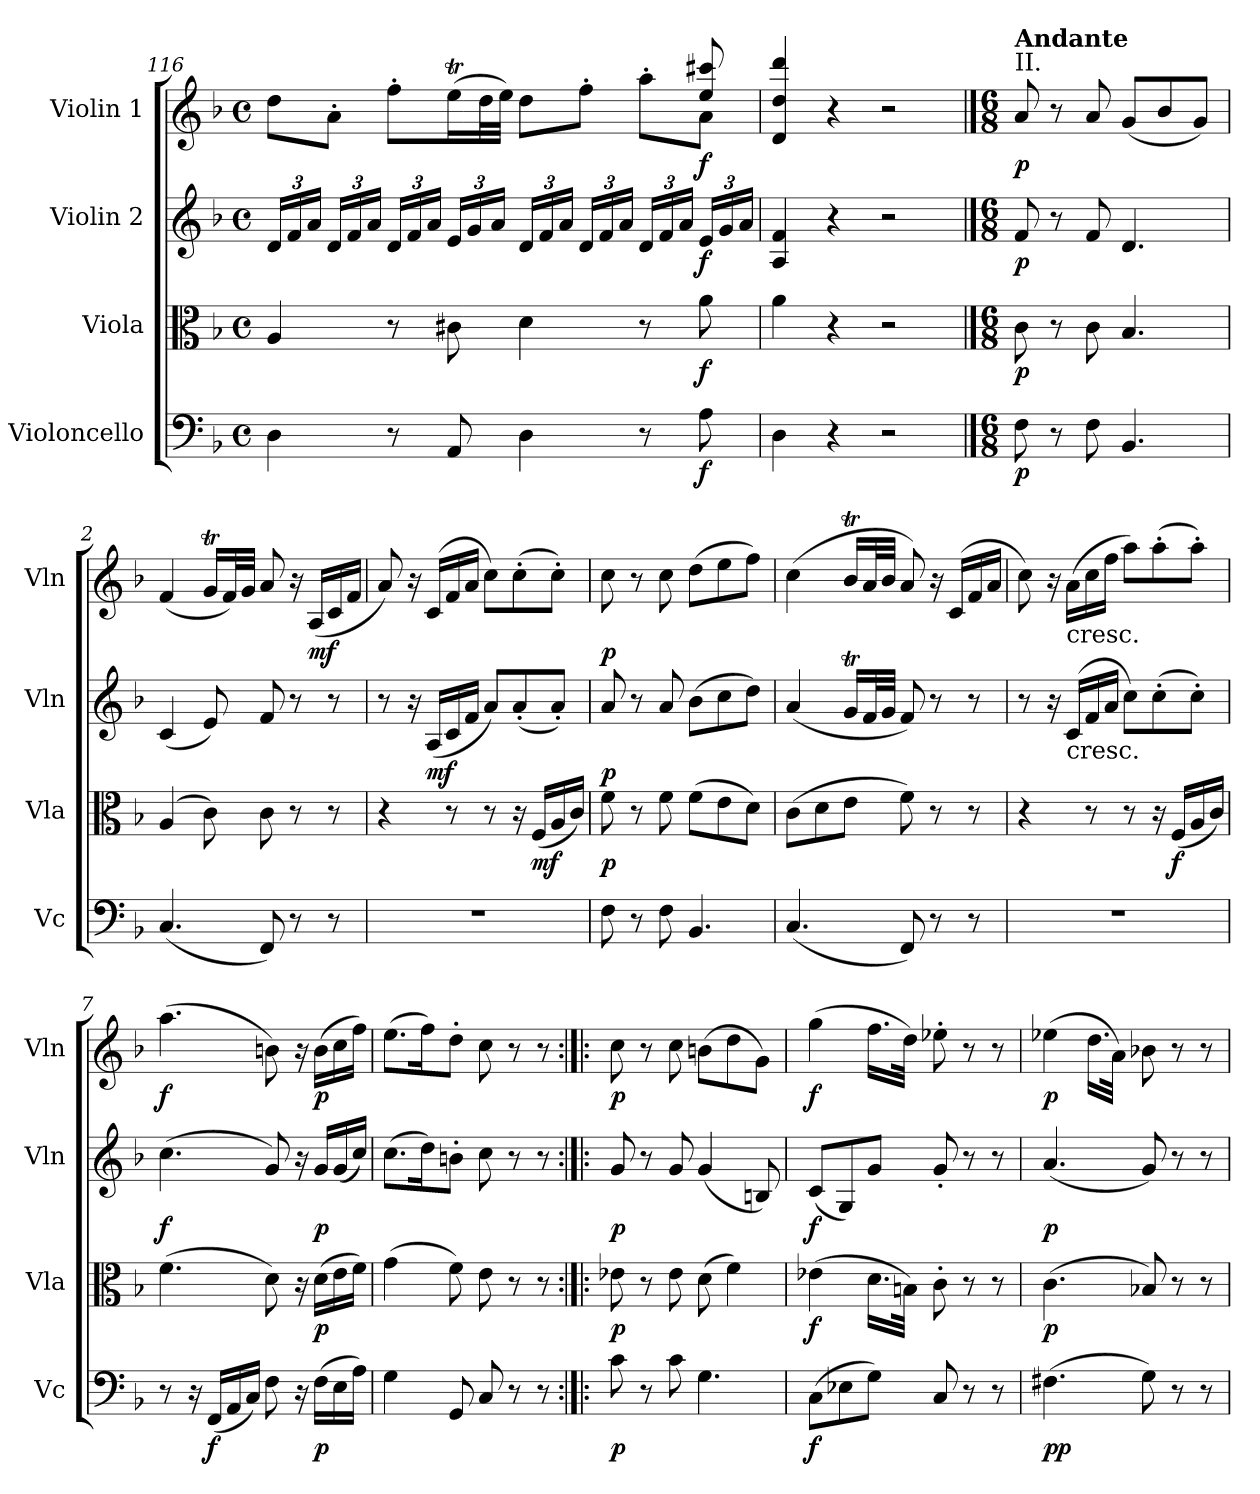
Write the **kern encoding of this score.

**kern	**dynam	**kern	**dynam	**kern	**dynam	**kern	**dynam
*part4	*part4	*part3	*part3	*part2	*part2	*part1	*part1
*staff4	*staff4	*staff3	*staff3	*staff2	*staff2	*staff1	*staff1
*I"Violoncello	*	*I"Viola	*	*I"Violin 2	*	*I"Violin 1	*
*I'Vc	*	*I'Vla	*	*I'Vln	*	*I'Vln	*
*clefF4	*	*clefC3	*	*clefG2	*	*clefG2	*
*k[b-]	*	*k[b-]	*	*k[b-]	*	*k[b-]	*
*M4/4	*	*M4/4	*	*M4/4	*	*M4/4	*
*met(c)	*	*met(c)	*	*met(c)	*	*met(c)	*
*	*	*	*	*Xbrackettup	*	*	*
=116	=116	=116	=116	=116	=116	=116	=116
*	*	*	*	*	*	*^	*
4D\	.	4A/	.	24d/LL	.	8dd\L	2.ryy	.
.	.	.	.	24f/	.	.	.	.
.	.	.	.	24a/JJ	.	.	.	.
.	.	.	.	24d/LL	.	8a'\J	.	.
.	.	.	.	24f/	.	.	.	.
.	.	.	.	24a/JJ	.	.	.	.
8r	.	8r	.	24d/LL	.	8ff'\L	.	.
.	.	.	.	24f/	.	.	.	.
.	.	.	.	24a/JJ	.	.	.	.
8AA/	.	8c#X\	.	24e/LL	.	(>16eet\L	.	.
.	.	.	.	24g/	.	.	.	.
.	.	.	.	.	.	32dd\L	.	.
.	.	.	.	24a/JJ	.	.	.	.
.	.	.	.	.	.	32ee\JJJ)	.	.
4D\	.	4d\	.	24d/LL	.	8dd\L	.	.
.	.	.	.	24f/	.	.	.	.
.	.	.	.	24a/JJ	.	.	.	.
.	.	.	.	24d/LL	.	8ff'\J	.	.
.	.	.	.	24f/	.	.	.	.
.	.	.	.	24a/JJ	.	.	.	.
8r	.	8r	.	24d/LL	.	8ryy	8aa'\L	.
.	.	.	.	24f/	.	.	.	.
.	.	.	.	24a/JJ	.	.	.	.
!	!LO:DY:b	!	!LO:DY:b	!	!LO:DY:b	!	!	!LO:DY:b
8A\	f	8a\	f	24e/LL	f	8ee/ 8ccc#X/	8a\J	f
.	.	.	.	24g/	.	.	.	.
.	.	.	.	24a/JJ	.	.	.	.
*	*	*	*	*	*	*v	*v	*
=117	=117	=117	=117	=117	=117	=117	=117
4D\	.	4a\	.	4A/ 4f/	.	4d/ 4dd/ 4ddd/	.
4r	.	4r	.	4r	.	4r	.
2r	.	2r	.	2r	.	2r	.
==1	==1	==1	==1	==1	==1	==1	==1
*M6/8	*	*M6/8	*	*M6/8	*	*M6/8	*
!	!	!	!	!	!	!LO:TX:a:t=II.	!
!	!	!	!	!	!	!LO:TX:a:B:t=Andante	!
!	!LO:DY:b	!	!LO:DY:b	!	!LO:DY:b	!	!LO:DY:b
8F\	p	8c\	p	8f/	p	8a/	p
8r	.	8r	.	8r	.	8r	.
8F\	.	8c\	.	8f/	.	8a/	.
4.BB-/	.	4.B-/	.	4.d/	.	(<8g/L	.
.	.	.	.	.	.	8b-/	.
.	.	.	.	.	.	8g/J)	.
=2	=2	=2	=2	=2	=2	=2	=2
(<4.C/	.	(>4A/	.	(<4c/	.	(<4f/	.
.	.	8c\)	.	8e/)	.	16gT/LL	.
.	.	.	.	.	.	32f/L)	.
.	.	.	.	.	.	32g/JJJ	.
8FF/)	.	8c\	.	8f/	.	8a/	.
8r	.	8r	.	8r	.	16r	.
!	!	!	!	!	!	!	!LO:DY:b
.	.	.	.	.	.	(<16A/LL	mf
8r	.	8r	.	8r	.	16c/	.
.	.	.	.	.	.	16f/JJ	.
=3	=3	=3	=3	=3	=3	=3	=3
2.r	.	4r	.	8r	.	8a/)	.
.	.	.	.	16r	.	16r	.
!	!	!	!	!	!LO:DY:b	!	!
.	.	.	.	(<16A/LL	mf	(<16c/LL	.
.	.	8r	.	16c/	.	16f/	.
.	.	.	.	16f/JJ	.	16a/JJ	.
.	.	8r	.	8a/L)	.	8cc\L)	.
.	.	16r	.	(<8a'/	.	(>8cc'\	.
!	!	!	!LO:DY:b	!	!	!	!
.	.	(<16F/LL	mf	.	.	.	.
.	.	16A/	.	8a'/J)	.	8cc'\J)	.
.	.	16c/JJ)	.	.	.	.	.
=4	=4	=4	=4	=4	=4	=4	=4
!	!	!	!LO:DY:b	!	!LO:DY:b	!	!LO:DY:b
8F\	.	8f\	p	8a/	p	8cc\	p
8r	.	8r	.	8r	.	8r	.
8F\	.	8f\	.	8a/	.	8cc\	.
4.BB-/	.	(>8f\L	.	(>8b-\L	.	(>8dd\L	.
.	.	8e\	.	8cc\	.	8ee\	.
.	.	8d\J)	.	8dd\J)	.	8ff\J)	.
=5	=5	=5	=5	=5	=5	=5	=5
(<4.C/	.	(>8c\L	.	(<4a/	.	(>4cc\	.
.	.	8d\	.	.	.	.	.
.	.	8e\J	.	16gT/LL	.	16b-T/LL	.
.	.	.	.	32f/L	.	32a/L	.
.	.	.	.	32g/JJJ	.	32b-/JJJ	.
8FF/)	.	8f\)	.	8f/)	.	8a/)	.
8r	.	8r	.	8r	.	16r	.
.	.	.	.	.	.	(>16c/LL	.
8r	.	8r	.	8r	.	16f/	.
.	.	.	.	.	.	16a/JJ	.
=6	=6	=6	=6	=6	=6	=6	=6
2.r	.	4r	.	8r	.	8cc\)	.
.	.	.	.	16r	.	16r	.
!	!	!	!	!	!	!LO:TX:b:t=cresc.	!
!	!	!	!	!LO:TX:b:t=cresc.	!	!	!
.	.	.	.	(>16c/LL	.	(>16a\LL	.
.	.	8r	.	16f/	.	16cc\	.
.	.	.	.	16a/JJ	.	16ff\JJ	.
.	.	8r	.	8cc\L)	.	8aa\L)	.
.	.	16r	.	(>8cc'\	.	(>8aa'\	.
!	!	!	!LO:DY:b	!	!	!	!
.	.	(<16F/LL	f	.	.	.	.
.	.	16A/	.	8cc'\J)	.	8aa'\J)	.
.	.	16c/JJ)	.	.	.	.	.
=7	=7	=7	=7	=7	=7	=7	=7
!	!	!	!	!	!LO:DY:b	!	!LO:DY:b
8r	.	(>4.f\	.	(>4.cc\	f	(>4.aa\	f
16r	.	.	.	.	.	.	.
!	!LO:DY:b	!	!	!	!	!	!
(<16FF/LL	f	.	.	.	.	.	.
16AA/	.	.	.	.	.	.	.
16C/JJ)	.	.	.	.	.	.	.
8F\	.	8d\)	.	8g/)	.	8bn\)	.
16r	.	16r	.	16r	.	16r	.
!	!LO:DY:b	!	!LO:DY:b	!	!LO:DY:b	!	!LO:DY:b
(>16F\LL	p	(>16d\LL	p	16g/LL	p	(>16b\LL	p
16E\	.	16e\	.	(<16g/	.	16cc\	.
16A\JJ)	.	16f\JJ)	.	16cc/JJ)	.	16ff\JJ)	.
=8	=8	=8	=8	=8	=8	=8	=8
4G\	.	(>4g\	.	(>8.cc\L	.	(>8.ee\L	.
.	.	.	.	16dd\K)	.	16ff\K)	.
8GG/	.	8f\)	.	8bn'\J	.	8dd'\J	.
8C/	.	8e\	.	8cc\	.	8cc\	.
8r	.	8r	.	8r	.	8r	.
8r	.	8r	.	8r	.	8r	.
=9:|!|:	=9:|!|:	=9:|!|:	=9:|!|:	=9:|!|:	=9:|!|:	=9:|!|:	=9:|!|:
!	!LO:DY:b	!	!LO:DY:b	!	!LO:DY:b	!	!LO:DY:b
8c\	p	8e-X\	p	8g/	p	8cc\	p
8r	.	8r	.	8r	.	8r	.
8c\	.	8e-\	.	8g/	.	8cc\	.
4.G\	.	(>8d\	.	(<4g/	.	(>8bn\L	.
.	.	4f\)	.	.	.	8dd\	.
.	.	.	.	8Bn/)	.	8g\J)	.
=10	=10	=10	=10	=10	=10	=10	=10
!	!LO:DY:b	!	!LO:DY:b	!	!LO:DY:b	!	!LO:DY:b
(>8C\L	f	(>4e-X\	f	(<8c/L	f	(>4gg\	f
8E-X\	.	.	.	8G/)	.	.	.
8G\J)	.	16.d\LL	.	8g/J	.	16.ff\LL	.
.	.	32Bn\JJk)	.	.	.	32dd\JJk)	.
8C/	.	8c'\	.	8g'/	.	8ee-X'\	.
8r	.	8r	.	8r	.	8r	.
8r	.	8r	.	8r	.	8r	.
=11	=11	=11	=11	=11	=11	=11	=11
!	!LO:DY:b	!	!	!	!	!	!
!	!LO:DY:n=1:b	!	!LO:DY:b	!	!LO:DY:b	!	!LO:DY:b
(>4.F#X\	p p	(>4.c\	p	(<4.a/	p	(>4ee-X\	p
.	.	.	.	.	.	16.dd\LL	.
.	.	.	.	.	.	32a\JJk)	.
8G\)	.	8B-X/)	.	8g/)	.	8b-X\	.
8r	.	8r	.	8r	.	8r	.
8r	.	8r	.	8r	.	8r	.
=	=	=	=	=	=	=	=
*-	*-	*-	*-	*-	*-	*-	*-
